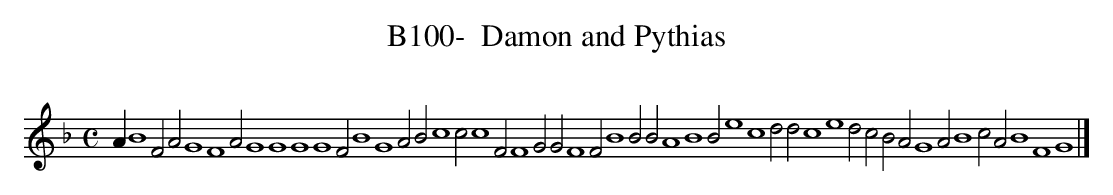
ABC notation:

X:1
T:B100-  Damon and Pythias
Q:40
L:1/2
M:C
K:Gdorian
A/2B2FAG2F2AG2G2G2G2FB2G2ABc2cc2FF2GGF2\
FB2BBA2B2Be2c2ddc2e2dcBAG2AB2cAB2F2G2|]
